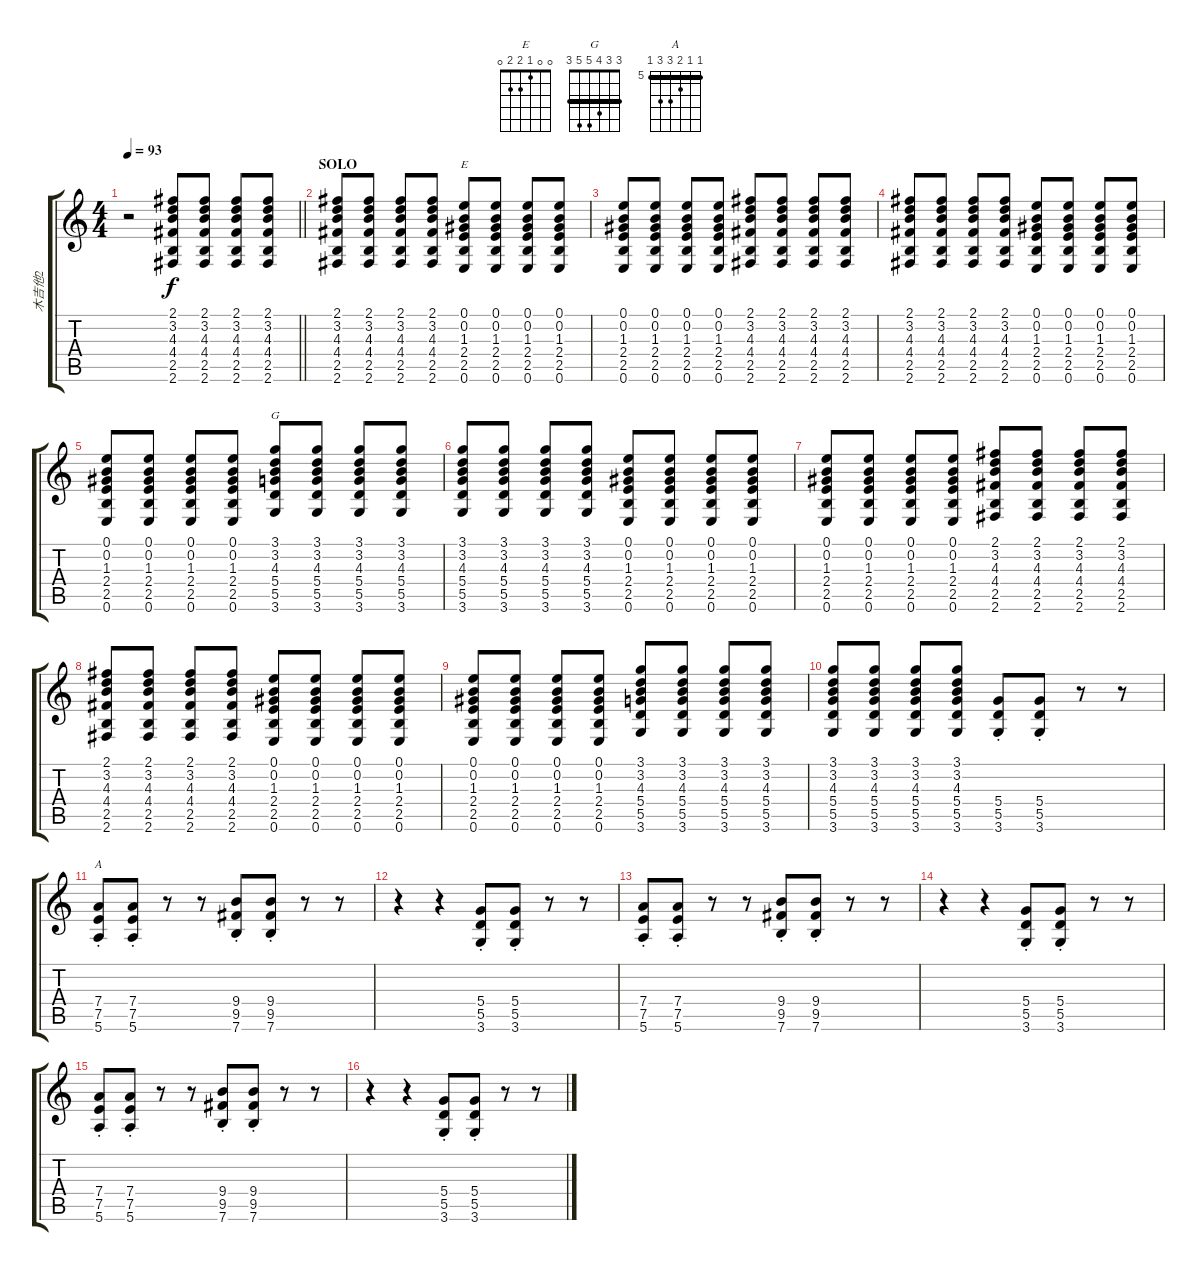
\track ("木吉他2" "木吉他2") {instrument acousticguitarnylon}
\staff {score tabs}
\tuning (E4 B3 G3 D3 A2 E2) {hide}
\chord ("E" 0 0 1 2 2 0)
\chord ("G" 3 3 4 5 5 3) {barre 3}
\chord ("A" 5 5 6 7 7 5) {firstfret 5 barre 5}
\ts (4 4)
\tempo 93
\clef g2
\barLineRight lightlight
\ks c
r.2{dy f} (2.1 3.2 4.3 4.4 2.5 2.6).8{volume 9 balance 13 instrument overdrivenguitar} (2.1 3.2 4.3 4.4 2.5 2.6).8 (2.1 3.2 4.3 4.4 2.5 2.6).8 (2.1 3.2 4.3 4.4 2.5 2.6).8 |
\section ("" "SOLO")
(2.1 3.2 4.3 4.4 2.5 2.6).8 (2.1 3.2 4.3 4.4 2.5 2.6).8 (2.1 3.2 4.3 4.4 2.5 2.6).8 (2.1 3.2 4.3 4.4 2.5 2.6).8 (0.1 0.2 1.3 2.4 2.5 0.6).8{ch "E"} (0.1 0.2 1.3 2.4 2.5 0.6).8 (0.1 0.2 1.3 2.4 2.5 0.6).8 (0.1 0.2 1.3 2.4 2.5 0.6).8 |
(0.1 0.2 1.3 2.4 2.5 0.6).8 (0.1 0.2 1.3 2.4 2.5 0.6).8 (0.1 0.2 1.3 2.4 2.5 0.6).8 (0.1 0.2 1.3 2.4 2.5 0.6).8 (2.1 3.2 4.3 4.4 2.5 2.6).8 (2.1 3.2 4.3 4.4 2.5 2.6).8 (2.1 3.2 4.3 4.4 2.5 2.6).8 (2.1 3.2 4.3 4.4 2.5 2.6).8 |
(2.1 3.2 4.3 4.4 2.5 2.6).8 (2.1 3.2 4.3 4.4 2.5 2.6).8 (2.1 3.2 4.3 4.4 2.5 2.6).8 (2.1 3.2 4.3 4.4 2.5 2.6).8 (0.1 0.2 1.3 2.4 2.5 0.6).8 (0.1 0.2 1.3 2.4 2.5 0.6).8 (0.1 0.2 1.3 2.4 2.5 0.6).8 (0.1 0.2 1.3 2.4 2.5 0.6).8 |
(0.1 0.2 1.3 2.4 2.5 0.6).8 (0.1 0.2 1.3 2.4 2.5 0.6).8 (0.1 0.2 1.3 2.4 2.5 0.6).8 (0.1 0.2 1.3 2.4 2.5 0.6).8 (3.1 3.2 4.3 5.4 5.5 3.6).8{ch "G"} (3.1 3.2 4.3 5.4 5.5 3.6).8 (3.1 3.2 4.3 5.4 5.5 3.6).8 (3.1 3.2 4.3 5.4 5.5 3.6).8 |
(3.1 3.2 4.3 5.4 5.5 3.6).8 (3.1 3.2 4.3 5.4 5.5 3.6).8 (3.1 3.2 4.3 5.4 5.5 3.6).8 (3.1 3.2 4.3 5.4 5.5 3.6).8 (0.1 0.2 1.3 2.4 2.5 0.6).8 (0.1 0.2 1.3 2.4 2.5 0.6).8 (0.1 0.2 1.3 2.4 2.5 0.6).8 (0.1 0.2 1.3 2.4 2.5 0.6).8 |
(0.1 0.2 1.3 2.4 2.5 0.6).8 (0.1 0.2 1.3 2.4 2.5 0.6).8 (0.1 0.2 1.3 2.4 2.5 0.6).8 (0.1 0.2 1.3 2.4 2.5 0.6).8 (2.1 3.2 4.3 4.4 2.5 2.6).8 (2.1 3.2 4.3 4.4 2.5 2.6).8 (2.1 3.2 4.3 4.4 2.5 2.6).8 (2.1 3.2 4.3 4.4 2.5 2.6).8 |
(2.1 3.2 4.3 4.4 2.5 2.6).8 (2.1 3.2 4.3 4.4 2.5 2.6).8 (2.1 3.2 4.3 4.4 2.5 2.6).8 (2.1 3.2 4.3 4.4 2.5 2.6).8 (0.1 0.2 1.3 2.4 2.5 0.6).8 (0.1 0.2 1.3 2.4 2.5 0.6).8 (0.1 0.2 1.3 2.4 2.5 0.6).8 (0.1 0.2 1.3 2.4 2.5 0.6).8 |
(0.1 0.2 1.3 2.4 2.5 0.6).8 (0.1 0.2 1.3 2.4 2.5 0.6).8 (0.1 0.2 1.3 2.4 2.5 0.6).8 (0.1 0.2 1.3 2.4 2.5 0.6).8 (3.1 3.2 4.3 5.4 5.5 3.6).8 (3.1 3.2 4.3 5.4 5.5 3.6).8 (3.1 3.2 4.3 5.4 5.5 3.6).8 (3.1 3.2 4.3 5.4 5.5 3.6).8 |
(3.1 3.2 4.3 5.4 5.5 3.6).8 (3.1 3.2 4.3 5.4 5.5 3.6).8 (3.1 3.2 4.3 5.4 5.5 3.6).8 (3.1 3.2 4.3 5.4 5.5 3.6).8 (5.4{st} 5.5{st} 3.6{st}).8 (5.4{st} 5.5{st} 3.6{st}).8 r.8 r.8 |
(7.4{st} 7.5{st} 5.6{st}).8{ch "A"} (7.4{st} 7.5{st} 5.6{st}).8 r.8 r.8 (9.4{st} 9.5{st} 7.6{st}).8 (9.4{st} 9.5{st} 7.6{st}).8 r.8 r.8 |
r.4 r.4 (5.4{st} 5.5{st} 3.6{st}).8 (5.4{st} 5.5{st} 3.6{st}).8 r.8 r.8 |
(7.4{st} 7.5{st} 5.6{st}).8 (7.4{st} 7.5{st} 5.6{st}).8 r.8 r.8 (9.4{st} 9.5{st} 7.6{st}).8 (9.4{st} 9.5{st} 7.6{st}).8 r.8 r.8 |
r.4 r.4 (5.4{st} 5.5{st} 3.6{st}).8 (5.4{st} 5.5{st} 3.6{st}).8 r.8 r.8 |
(7.4{st} 7.5{st} 5.6{st}).8 (7.4{st} 7.5{st} 5.6{st}).8 r.8 r.8 (9.4{st} 9.5{st} 7.6{st}).8 (9.4{st} 9.5{st} 7.6{st}).8 r.8 r.8 |
r.4 r.4 (5.4{st} 5.5{st} 3.6{st}).8 (5.4{st} 5.5{st} 3.6{st}).8 r.8 r.8
